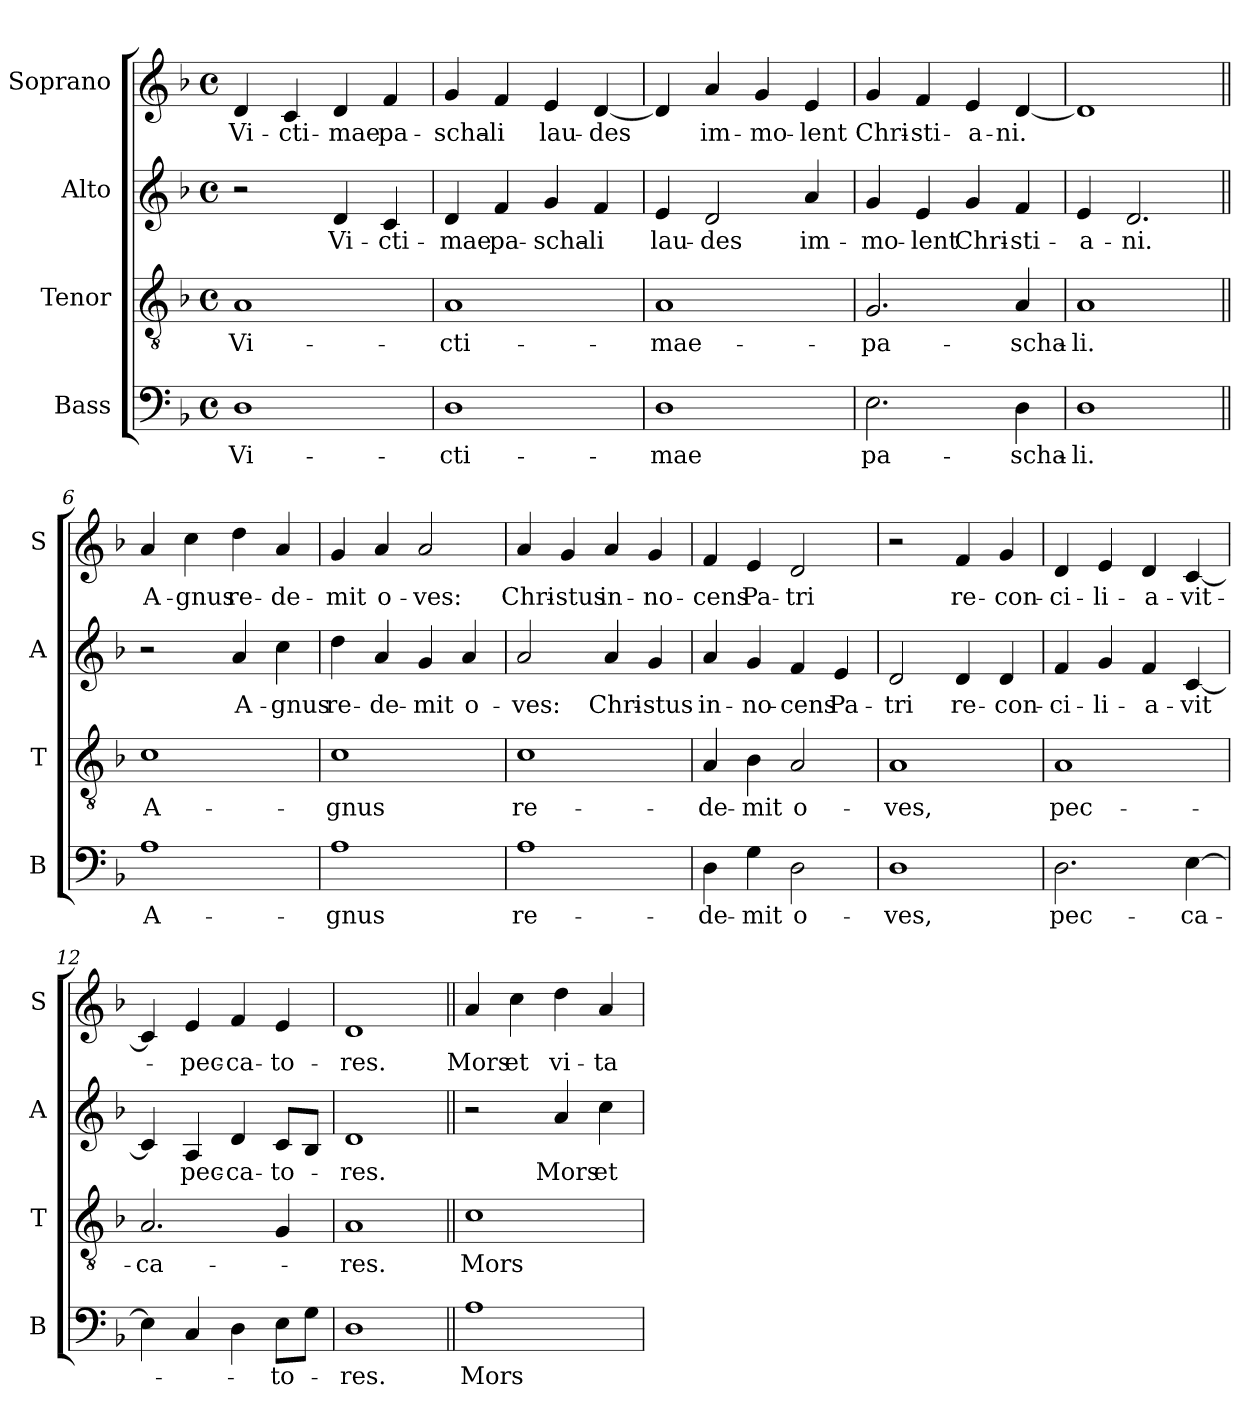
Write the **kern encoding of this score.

**kern	**text	**kern	**text	**kern	**text	**kern	**text
*part4	*part4	*part3	*part3	*part2	*part2	*part1	*part1
*staff4	*staff4	*staff3	*staff3	*staff2	*staff2	*staff1	*staff1
*I"Bass	*	*I"Tenor	*	*I"Alto	*	*I"Soprano	*
*I'B	*	*I'T	*	*I'A	*	*I'S	*
*clefF4	*	*clefGv2	*	*clefG2	*	*clefG2	*
*k[b-]	*	*k[b-]	*	*k[b-]	*	*k[b-]	*
*F:	*	*F:	*	*F:	*	*F:	*
*M4/4	*	*M4/4	*	*M4/4	*	*M4/4	*
*met(c)	*	*met(c)	*	*met(c)	*	*met(c)	*
=1	=1	=1	=1	=1	=1	=1	=1
1D	Vi-	1A	Vi-	2r	.	4d/	Vi-
.	.	.	.	.	.	4c/	-cti-
.	.	.	.	4d/	Vi-	4d/	-mae
.	.	.	.	4c/	-cti-	4f/	pa-
=2	=2	=2	=2	=2	=2	=2	=2
1D	-cti-	1A	-cti-	4d/	-mae	4g/	-scha-
.	.	.	.	4f/	pa-	4f/	-li
.	.	.	.	4g/	-scha-	4e/	lau-
.	.	.	.	4f/	-li	[4d/	-des
=3	=3	=3	=3	=3	=3	=3	=3
1D	-mae	1A	-mae-	4e/	lau-	4d/]	.
.	.	.	.	2d/	-des	4a/	im-
.	.	.	.	.	.	4g/	-mo-
.	.	.	.	4a/	im-	4e/	-lent
=4	=4	=4	=4	=4	=4	=4	=4
2.E\	pa-	2.G/	-pa-	4g/	-mo-	4g/	Chri-
.	.	.	.	4e/	-lent	4f/	-sti-
.	.	.	.	4g/	Chri-	4e/	-a-
4D\	-scha-	4A/	-scha-	4f/	-sti-	[4d/	-ni.
=5	=5	=5	=5	=5	=5	=5	=5
1D	-li.	1A	-li.	4e/	-a-	1d]	.
.	.	.	.	2.d/	-ni.	.	.
!!LO:LB:g=z
=6||	=6||	=6||	=6||	=6||	=6||	=6||	=6||
1A	A-	1c	A-	2r	.	4a/	A-
.	.	.	.	.	.	4cc\	-gnus
.	.	.	.	4a/	A-	4dd\	re-
.	.	.	.	4cc\	-gnus	4a/	-de-
=7	=7	=7	=7	=7	=7	=7	=7
1A	-gnus	1c	-gnus	4dd\	re-	4g/	-mit
.	.	.	.	4a/	-de-	4a/	o-
.	.	.	.	4g/	-mit	2a/	-ves:
.	.	.	.	4a/	o-	.	.
=8	=8	=8	=8	=8	=8	=8	=8
1A	re-	1c	re-	2a/	-ves:	4a/	Chri-
.	.	.	.	.	.	4g/	-stus
.	.	.	.	4a/	Chri-	4a/	in-
.	.	.	.	4g/	-stus	4g/	-no-
=9	=9	=9	=9	=9	=9	=9	=9
4D\	-de-	4A/	-de-	4a/	in-	4f/	-cens
4G\	-mit	4B-\	-mit	4g/	-no-	4e/	Pa-
2D\	o-	2A/	o-	4f/	-cens	2d/	-tri
.	.	.	.	4e/	Pa-	.	.
=10	=10	=10	=10	=10	=10	=10	=10
1D	-ves,	1A	-ves,	2d/	-tri	2r	.
.	.	.	.	4d/	re-	4f/	re-
.	.	.	.	4d/	-con-	4g/	-con-
=11	=11	=11	=11	=11	=11	=11	=11
2.D\	pec-	1A	pec-	4f/	-ci-	4d/	-ci-
.	.	.	.	4g/	-li-	4e/	-li-
.	.	.	.	4f/	-a-	4d/	-a-
[4E\	-ca-	.	.	[4c/	-vit	[4c/	-vit-
!!LO:LB:g=z
=12	=12	=12	=12	=12	=12	=12	=12
4E\]	.	2.A/	-ca-	4c/]	.	4c/]	.
4C/	.	.	.	4A/	pec-	4e/	-pec-
4D\	.	.	.	4d/	-ca-	4f/	-ca-
8E\L	-to-	4G/	.	8c/L	-to-	4e/	-to-
8G\J	.	.	.	8B-/J	.	.	.
=13	=13	=13	=13	=13	=13	=13	=13
1D	-res.	1A	-res.	1d	-res.	1d	-res.
=14||	=14||	=14||	=14||	=14||	=14||	=14||	=14||
1A	Mors	1c	Mors	2r	.	4a/	Mors
.	.	.	.	.	.	4cc\	et
.	.	.	.	4a/	Mors	4dd\	vi-
.	.	.	.	4cc\	et	4a/	-ta
=	=	=	=	=	=	=	=
*-	*-	*-	*-	*-	*-	*-	*-
